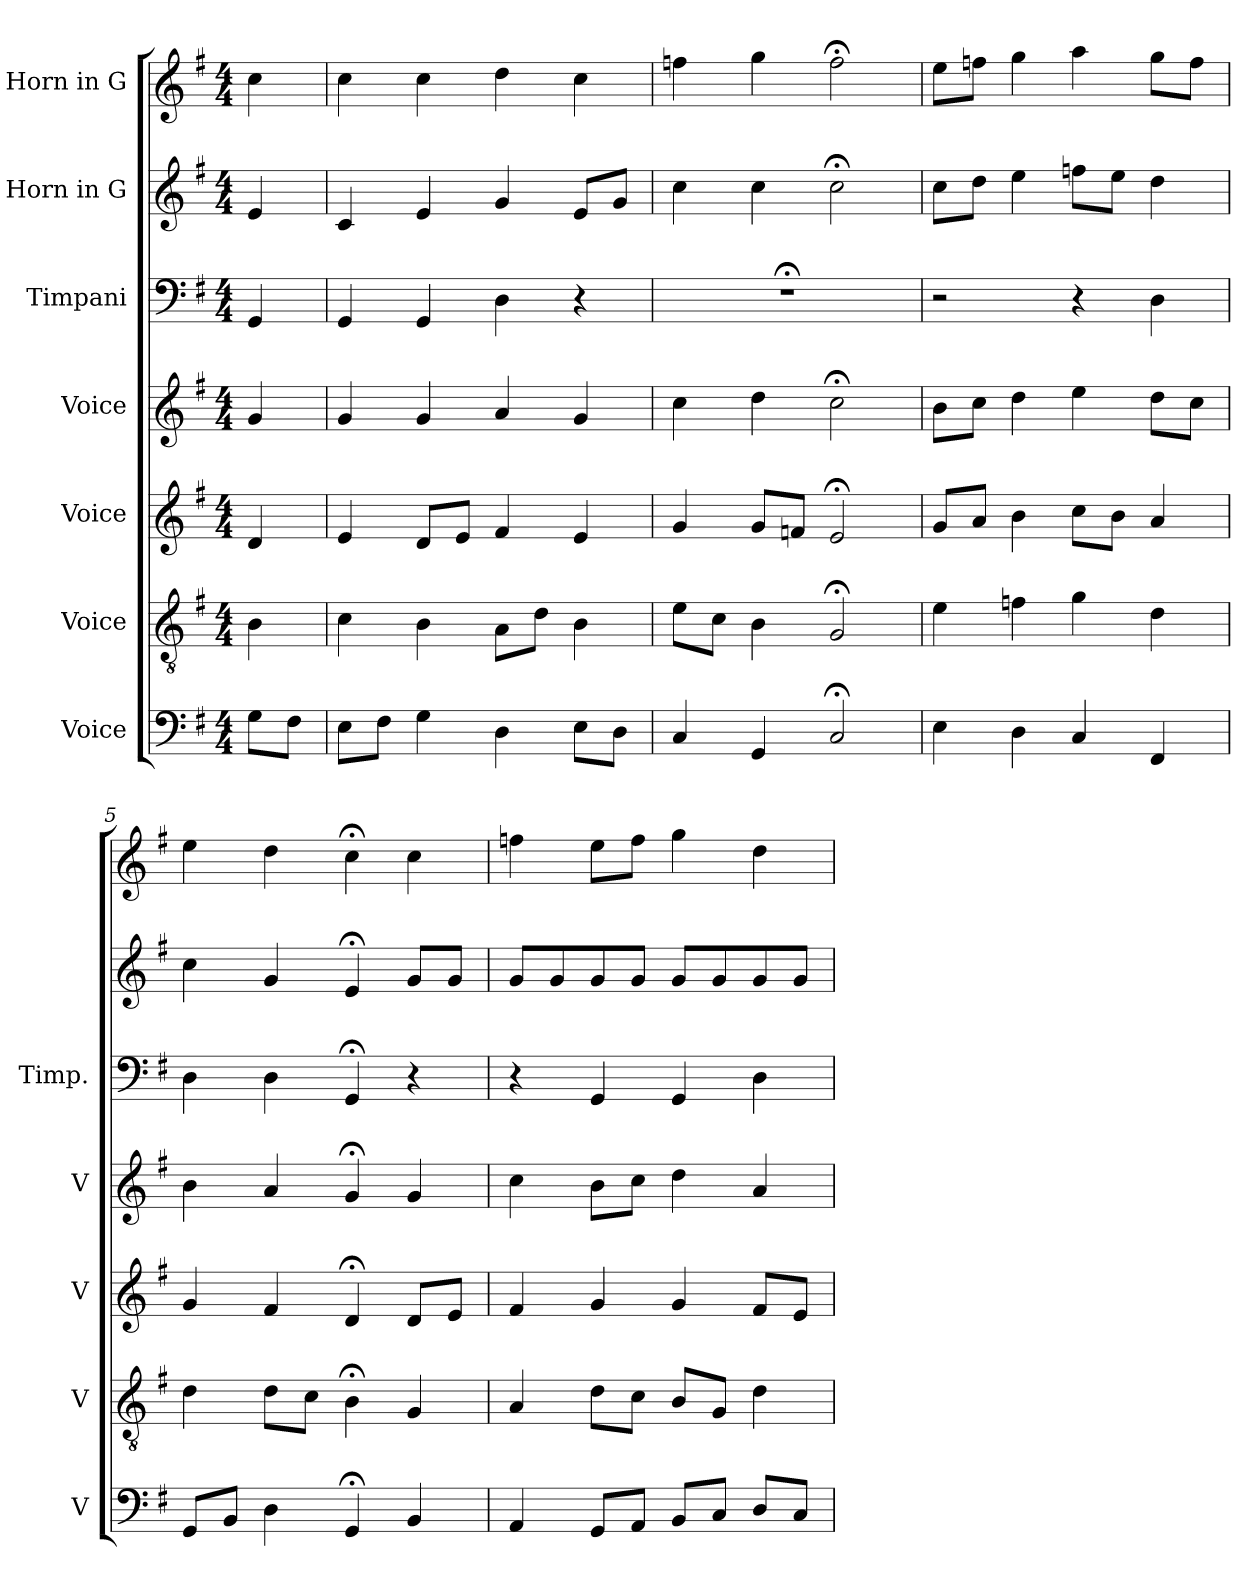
**kern	**kern	**kern	**kern	**kern	**kern	**kern
*part7	*part6	*part5	*part4	*part3	*part2	*part1
*staff7	*staff6	*staff5	*staff4	*staff3	*staff2	*staff1
*I"Voice	*I"Voice	*I"Voice	*I"Voice	*I"Timpani	*I"Horn in G	*I"Horn in G
*I'V	*I'V	*I'V	*I'V	*I'Timp.	*	*
*clefF4	*clefGv2	*clefG2	*clefG2	*clefF4	*clefG2	*clefG2
*	*	*	*	*	*ITrd3c5	*ITrd3c5
*k[f#]	*k[f#]	*k[f#]	*k[f#]	*k[f#]	*k[f#c#]	*k[f#c#]
*M4/4	*M4/4	*M4/4	*M4/4	*M4/4	*M4/4	*M4/4
=	=	=	=	=	=	=
8GL	4B	4d	4g	4GG	4B	4g
8F#J	.	.	.	.	.	.
=2	=2	=2	=2	=2	=2	=2
8EL	4c	4e	4g	4GG	4G	4g
8F#J	.	.	.	.	.	.
4G	4B	8dL	4g	4GG	4B	4g
.	.	8eJ	.	.	.	.
4D	8AL	4f#	4a	4D	4d	4a
.	8dJ	.	.	.	.	.
8EL	4B	4e	4g	4r	8BL	4g
8DJ	.	.	.	.	8dJ	.
=3	=3	=3	=3	=3	=3	=3
4C	8eL	4g	4cc	1r;<	4g	4ccn
.	8cJ	.	.	.	.	.
4GG	4B	8gL	4dd	.	4g	4dd
.	.	8fnJ	.	.	.	.
2C;<	2G;<	2e;<	2cc;<	.	2g;<	2cc;<
=4	=4	=4	=4	=4	=4	=4
4E	4e	8gL	8bL	2r	8gL	8bL
.	.	8aJ	8ccJ	.	8aJ	8ccnJ
4D	4fn	4b	4dd	.	4b	4dd
4C	4g	8ccL	4ee	4r	8ccnL	4ee
.	.	8bJ	.	.	8bJ	.
4FF#	4d	4a	8ddL	4D	4a	8ddL
.	.	.	8ccJ	.	.	8ccJ
=5	=5	=5	=5	=5	=5	=5
8GGL	4d	4g	4b	4D	4g	4b
8BBJ	.	.	.	.	.	.
4D	8dL	4f#	4a	4D	4d	4a
.	8cJ	.	.	.	.	.
4GG;<	4B;<	4d;<	4g;<	4GG;<	4B;<	4g;<
4BB	4G	8dL	4g	4r	8dL	4g
.	.	8eJ	.	.	8dJ	.
=6	=6	=6	=6	=6	=6	=6
4AA	4A	4f#	4cc	4r	8dL	4ccn
.	.	.	.	.	8d	.
8GGL	8dL	4g	8bL	4GG	8d	8bL
8AAJ	8cJ	.	8ccJ	.	8dJ	8ccJ
8BBL	8BL	4g	4dd	4GG	8dL	4dd
8CJ	8GJ	.	.	.	8d	.
8DL	4d	8f#L	4a	4D	8d	4a
8CJ	.	8eJ	.	.	8dJ	.
=	=	=	=	=	=	=
*-	*-	*-	*-	*-	*-	*-
